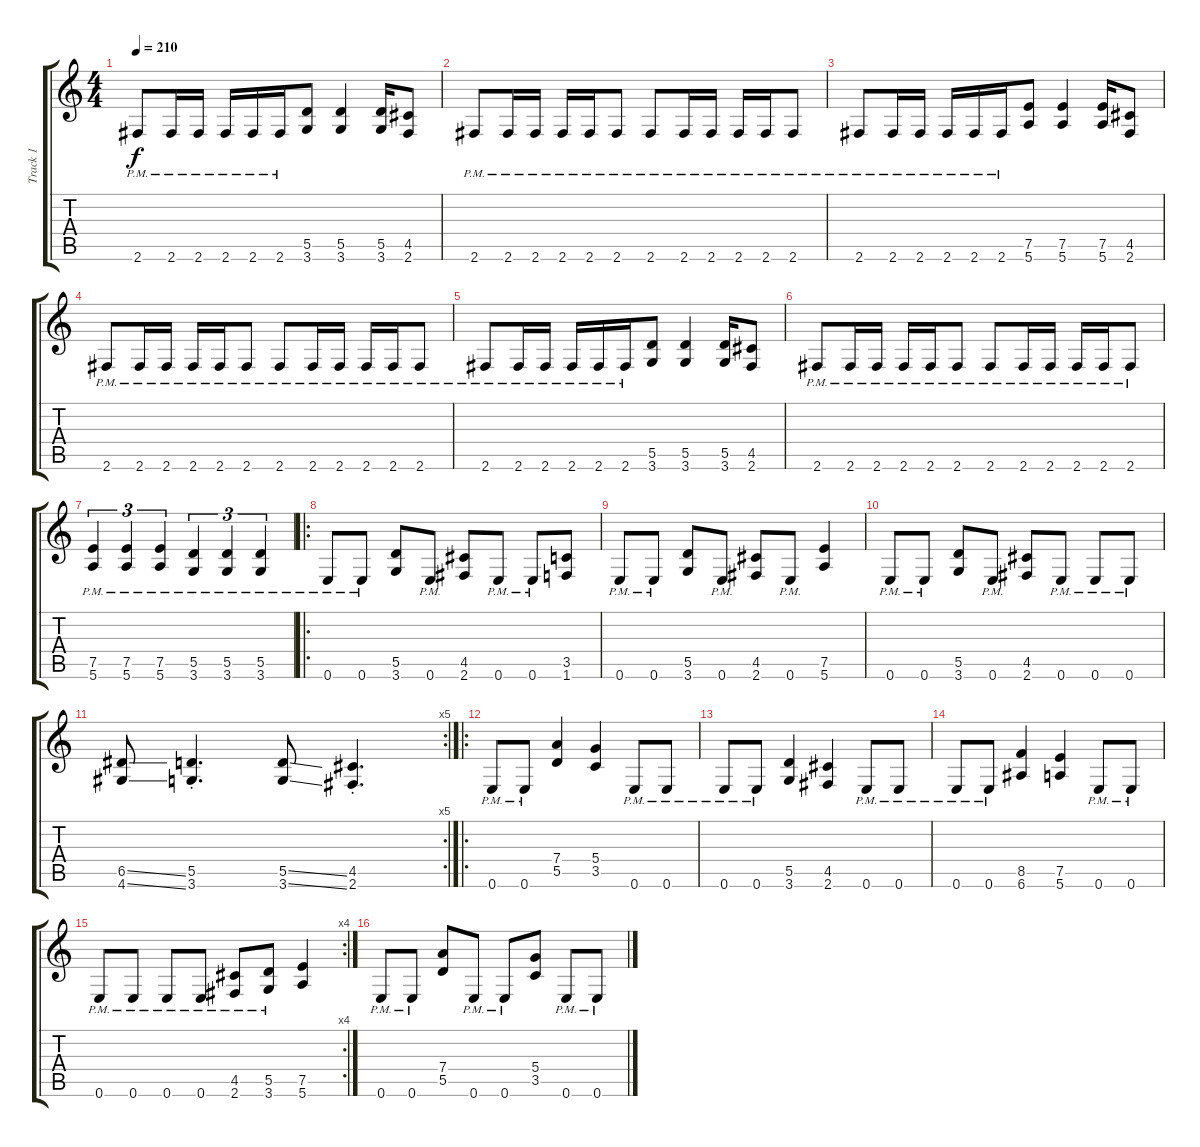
\track ("Track 1" "Track 1") {instrument distortionguitar}
\staff {score tabs}
\tuning (E4 B3 G3 D3 A2 E2) {hide}
\ts (4 4)
\tempo 210
\clef g2
\ks c
2.6{pm}.8{dy f} 2.6{pm}.16 2.6{pm}.16 2.6{pm}.16 2.6{pm}.16 2.6{pm}.16 (5.5 3.6).8 (5.5 3.6).4 (5.5 3.6).16 (4.5 2.6).8 |
2.6{pm}.8 2.6{pm}.16 2.6{pm}.16 2.6{pm}.16 2.6{pm}.16 2.6{pm}.8 2.6{pm}.8 2.6{pm}.16 2.6{pm}.16 2.6{pm}.16 2.6{pm}.16 2.6{pm}.8 |
2.6{pm}.8 2.6{pm}.16 2.6{pm}.16 2.6{pm}.16 2.6{pm}.16 2.6{pm}.16 (7.5 5.6).8 (7.5 5.6).4 (7.5 5.6).16 (4.5 2.6).8 |
2.6{pm}.8 2.6{pm}.16 2.6{pm}.16 2.6{pm}.16 2.6{pm}.16 2.6{pm}.8 2.6{pm}.8 2.6{pm}.16 2.6{pm}.16 2.6{pm}.16 2.6{pm}.16 2.6{pm}.8 |
2.6{pm}.8 2.6{pm}.16 2.6{pm}.16 2.6{pm}.16 2.6{pm}.16 2.6{pm}.16 (5.5 3.6).8 (5.5 3.6).4 (5.5 3.6).16 (4.5 2.6).8 |
2.6{pm}.8 2.6{pm}.16 2.6{pm}.16 2.6{pm}.16 2.6{pm}.16 2.6{pm}.8 2.6{pm}.8 2.6{pm}.16 2.6{pm}.16 2.6{pm}.16 2.6{pm}.16 2.6{pm}.8 |
(7.5{pm} 5.6{pm}).4{tu (3 2)} (7.5{pm} 5.6{pm}).4{tu (3 2)} (7.5{pm} 5.6{pm}).4{tu (3 2)} (5.5{pm} 3.6{pm}).4{tu (3 2)} (5.5{pm} 3.6{pm}).4{tu (3 2)} (5.5 3.6{pm}).4{tu (3 2)} |
\ro
0.6{pm}.8 0.6{pm}.8 (5.5 3.6).8 0.6{pm}.8 (4.5 2.6).8 0.6{pm}.8 0.6{pm}.8 (3.5 1.6).8 |
0.6{pm}.8 0.6{pm}.8 (5.5 3.6).8 0.6{pm}.8 (4.5 2.6).8 0.6{pm}.8 (7.5 5.6).4 |
0.6{pm}.8 0.6{pm}.8 (5.5 3.6).8 0.6{pm}.8 (4.5 2.6).8 0.6{pm}.8 0.6{pm}.8 0.6{pm}.8 |
\rc 5
(6.5{ss} 4.6{ss}).8 (5.5{st} 3.6{st}).4{d} (5.5{ss} 3.6{ss}).8 (4.5{st} 2.6{st}).4{d} |
\ro
0.6{pm}.8 0.6{pm}.8 (7.4 5.5).4 (5.4 3.5).4 0.6{pm}.8 0.6{pm}.8 |
0.6{pm}.8 0.6{pm}.8 (5.5 3.6).4 (4.5 2.6).4 0.6{pm}.8 0.6{pm}.8 |
0.6{pm}.8 0.6{pm}.8 (8.5 6.6).4 (7.5 5.6).4 0.6{pm}.8 0.6{pm}.8 |
\rc 4
0.6{pm}.8 0.6{pm}.8 0.6{pm}.8 0.6{pm}.8 (4.5{pm} 2.6).8 (5.5{pm} 3.6).8 (7.5 5.6).4 |
0.6{pm}.8 0.6{pm}.8 (7.4 5.5).8 0.6{pm}.8 0.6{pm}.8 (5.4 3.5).8 0.6{pm}.8 0.6{pm}.8
